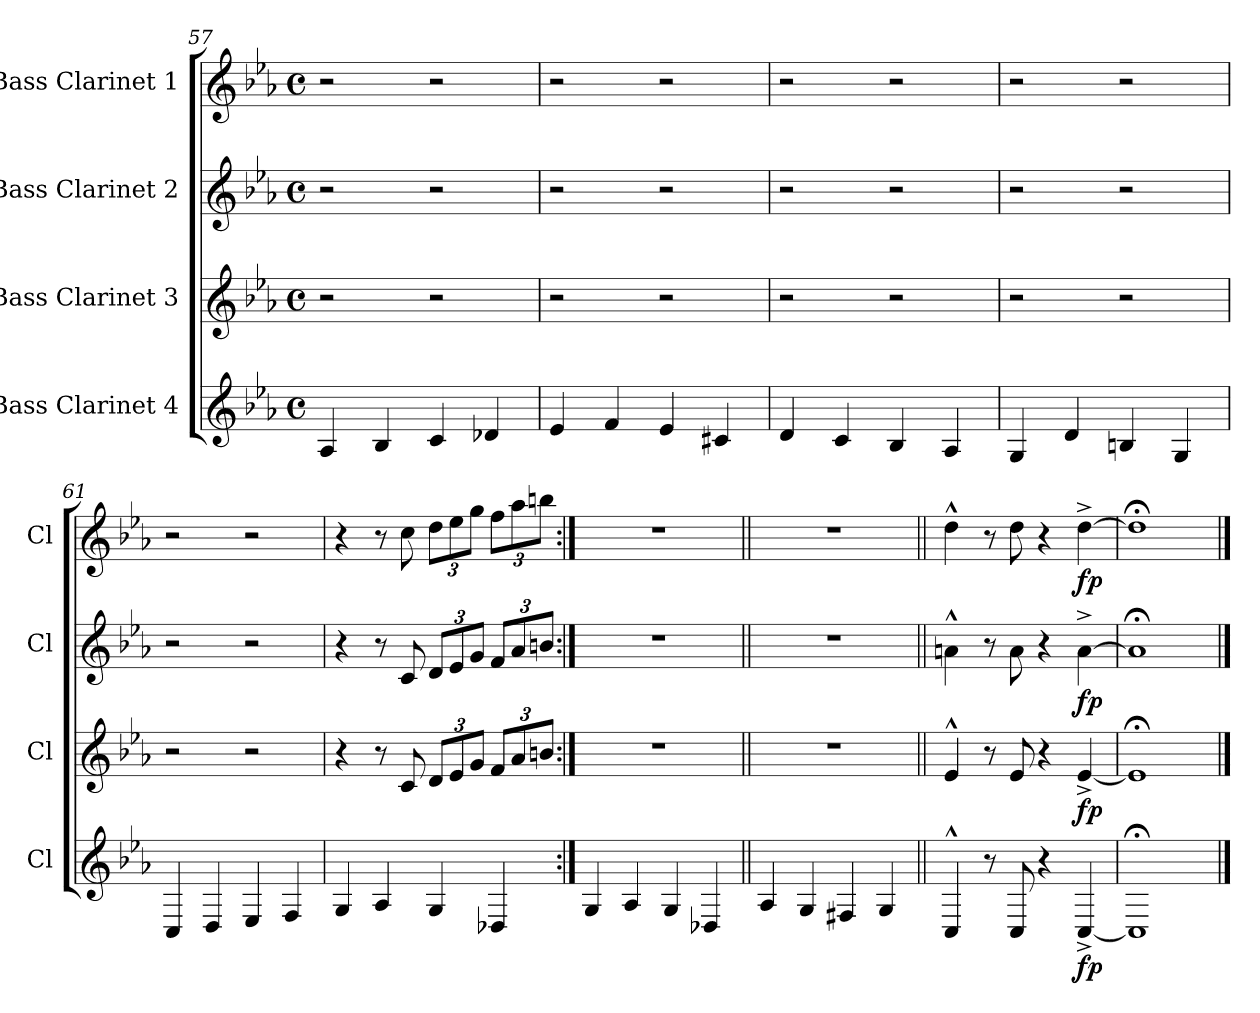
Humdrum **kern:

**kern	**dynam	**kern	**dynam	**kern	**dynam	**kern	**dynam
*part4	*part4	*part3	*part3	*part2	*part2	*part1	*part1
*staff4	*staff4	*staff3	*staff3	*staff2	*staff2	*staff1	*staff1
*I"Bass Clarinet 4	*	*I"Bass Clarinet 3	*	*I"Bass Clarinet 2	*	*I"Bass Clarinet 1	*
*I'Cl	*	*I'Cl	*	*I'Cl	*	*I'Cl	*
*clefG2	*	*clefG2	*	*clefG2	*	*clefG2	*
*ITrd8c14	*	*ITrd8c14	*	*ITrd8c14	*	*ITrd8c14	*
*k[b-e-a-]	*	*k[b-e-a-]	*	*k[b-e-a-]	*	*k[b-e-a-]	*
*E-:	*	*E-:	*	*E-:	*	*E-:	*
*M4/4	*	*M4/4	*	*M4/4	*	*M4/4	*
*met(c)	*	*met(c)	*	*met(c)	*	*met(c)	*
=57	=57	=57	=57	=57	=57	=57	=57
4AA-/	.	2r	.	2r	.	2r	.
4BB-/	.	.	.	.	.	.	.
4C/	.	2r	.	2r	.	2r	.
4D-X/	.	.	.	.	.	.	.
=58	=58	=58	=58	=58	=58	=58	=58
4E-/	.	2r	.	2r	.	2r	.
4F/	.	.	.	.	.	.	.
4E-/	.	2r	.	2r	.	2r	.
4C#X/	.	.	.	.	.	.	.
=59	=59	=59	=59	=59	=59	=59	=59
4D/	.	2r	.	2r	.	2r	.
4C/	.	.	.	.	.	.	.
4BB-/	.	2r	.	2r	.	2r	.
4AA-/	.	.	.	.	.	.	.
=60	=60	=60	=60	=60	=60	=60	=60
4GG/	.	2r	.	2r	.	2r	.
4D/	.	.	.	.	.	.	.
4BBn/	.	2r	.	2r	.	2r	.
4GG/	.	.	.	.	.	.	.
=61	=61	=61	=61	=61	=61	=61	=61
4CC/	.	2r	.	2r	.	2r	.
4DD/	.	.	.	.	.	.	.
4EE-/	.	2r	.	2r	.	2r	.
4FF/	.	.	.	.	.	.	.
=62	=62	=62	=62	=62	=62	=62	=62
4GG/	.	4r	.	4r	.	4r	.
4AA-/	.	8r	.	8r	.	8r	.
.	.	8C/	.	8C/	.	8c\	.
4GG/	.	12D/L	.	12D/L	.	12d\L	.
.	.	12E-/	.	12E-/	.	12e-\	.
.	.	12G/J	.	12G/J	.	12g\J	.
4DD-X/	.	12F/L	.	12F/L	.	12f\L	.
.	.	12A-/	.	12A-/	.	12a-\	.
.	.	12Bn/J	.	12Bn/J	.	12bn\J	.
=63:|!	=63:|!	=63:|!	=63:|!	=63:|!	=63:|!	=63:|!	=63:|!
4GG/	.	1r	.	1r	.	1r	.
4AA-/	.	.	.	.	.	.	.
4GG/	.	.	.	.	.	.	.
4DD-X/	.	.	.	.	.	.	.
!!LO:PB:g=z
=64||	=64||	=64||	=64||	=64||	=64||	=64||	=64||
4AA-/	.	1r	.	1r	.	1r	.
4GG/	.	.	.	.	.	.	.
4FF#X/	.	.	.	.	.	.	.
4GG/	.	.	.	.	.	.	.
=65||	=65||	=65||	=65||	=65||	=65||	=65||	=65||
4CC^^>/	.	4E-^^>/	.	4An^^>\	.	4d^^>\	.
8r	.	8r	.	8r	.	8r	.
8CC/	.	8E-/	.	8A\	.	8d\	.
4r	.	4r	.	4r	.	4r	.
!	!LO:DY:b	!	!LO:DY:b	!	!LO:DY:b	!	!LO:DY:b
[4CC^</	fp	[4E-^</	fp	[4A^>\	fp	[4d^>\	fp
=66	=66	=66	=66	=66	=66	=66	=66
1CC;]	.	1E-;]	.	1A;<]	.	1d;<]	.
==	==	==	==	==	==	==	==
*-	*-	*-	*-	*-	*-	*-	*-
